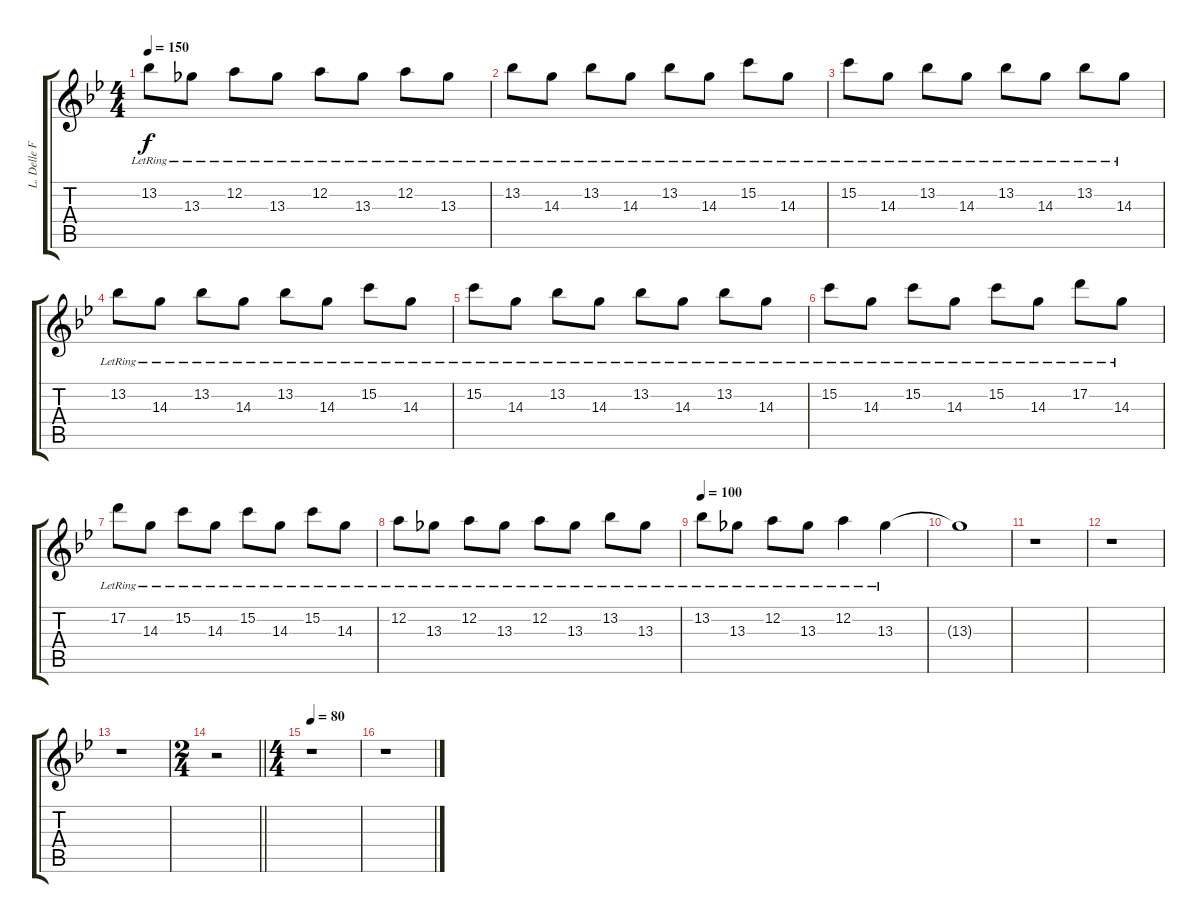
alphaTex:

\track ("L. Delle Fave (Clean Guitar R)" "L. Delle F") {instrument electricguitarclean}
\staff {score tabs}
\tuning (D4 A3 F3 C3 G2 D2) {hide}
\ts (4 4)
\tempo 150
\clef g2
\ks gminor
13.2{lr}.8{dy f} 13.3{lr}.8 12.2{lr}.8 13.3{lr}.8 12.2{lr}.8 13.3{lr}.8 12.2{lr}.8 13.3{lr}.8 |
13.2{lr}.8 14.3{lr}.8 13.2{lr}.8 14.3{lr}.8 13.2{lr}.8 14.3{lr}.8 15.2{lr}.8 14.3{lr}.8 |
15.2{lr}.8 14.3{lr}.8 13.2{lr}.8 14.3{lr}.8 13.2{lr}.8 14.3{lr}.8 13.2{lr}.8 14.3{lr}.8 |
13.2{lr}.8 14.3{lr}.8 13.2{lr}.8 14.3{lr}.8 13.2{lr}.8 14.3{lr}.8 15.2{lr}.8 14.3{lr}.8 |
15.2{lr}.8 14.3{lr}.8 13.2{lr}.8 14.3{lr}.8 13.2{lr}.8 14.3{lr}.8 13.2{lr}.8 14.3{lr}.8 |
15.2{lr}.8 14.3{lr}.8 15.2{lr}.8 14.3{lr}.8 15.2{lr}.8 14.3{lr}.8 17.2{lr}.8 14.3{lr}.8 |
17.2{lr}.8 14.3{lr}.8 15.2{lr}.8 14.3{lr}.8 15.2{lr}.8 14.3{lr}.8 15.2{lr}.8 14.3{lr}.8 |
12.2{lr}.8 13.3{lr}.8 12.2{lr}.8 13.3{lr}.8 12.2{lr}.8 13.3{lr}.8 13.2{lr}.8 13.3{lr}.8 |
\tempo 100
13.2{lr}.8 13.3{lr}.8 12.2{lr}.8 13.3{lr}.8 12.2{lr}.4 13.3{lr}.4 |
13.3{t}.1 |
r.1 |
r.1 |
r.1 |
\ts (2 4)
\barLineRight lightlight
r.2 |
\ts (4 4)
\tempo 80
r.1 |
r.1
